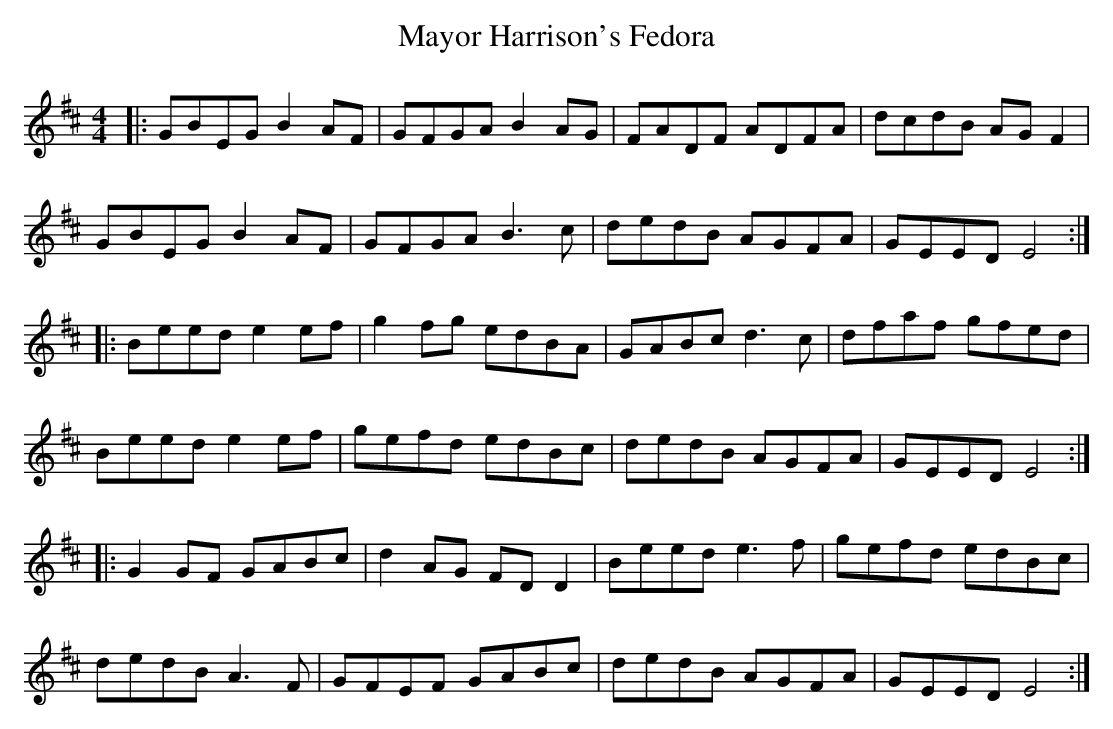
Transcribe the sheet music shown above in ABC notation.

X:1
T: Mayor Harrison's Fedora
M: 4/4
L: 1/8
K: Edor
|:GBEG B2 AF|GFGA B2AG|FADF ADFA|dcdB AGF2|
GBEG B2 AF|GFGA B3 c|dedB AGFA|GEED E4:|
|:Beed e2 ef|g2 fg edBA|GABc d3c|dfaf gfed|
Beed e2 ef|gefd edBc|dedB AGFA|GEED E4:|
|:G2GF GABc|d2AG FDD2|Beed e3f|gefd edBc|
dedB A3F|GFEF GABc|dedB AGFA|GEED E4:|
